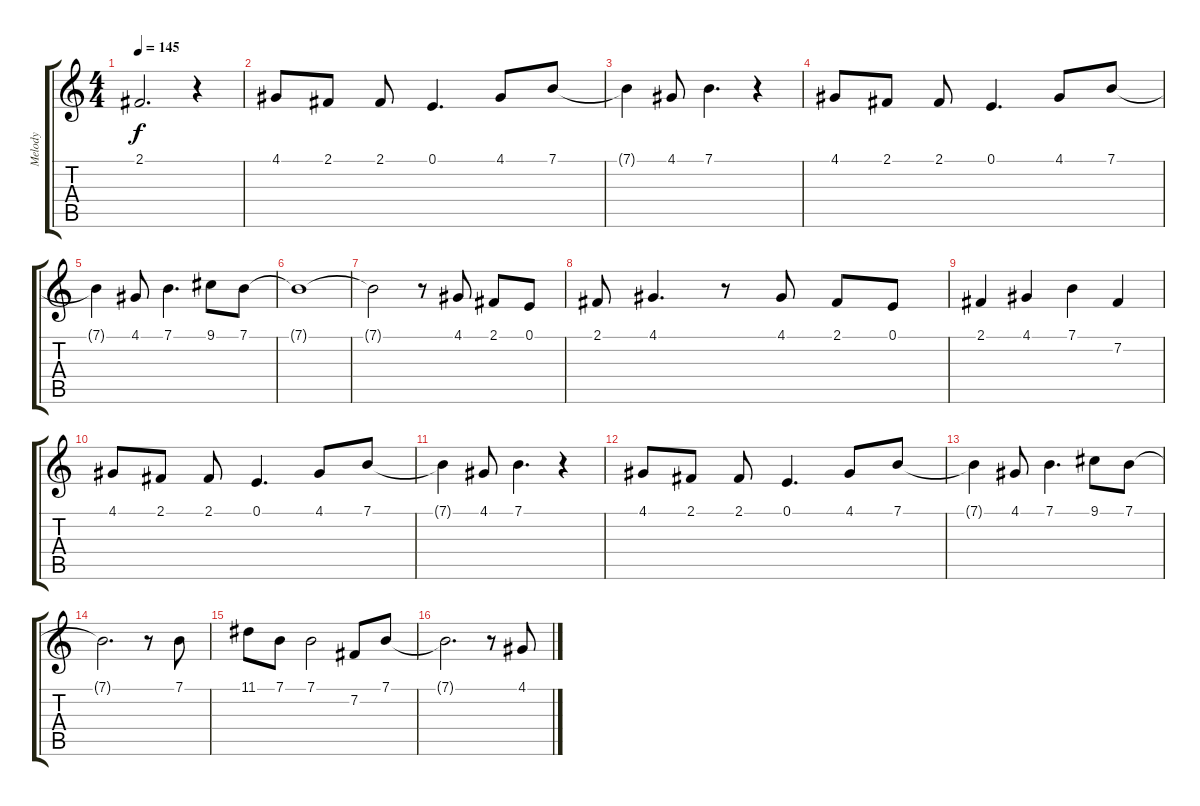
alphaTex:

\track ("Melody" "Melody") {instrument vibraphone}
\staff {score tabs}
\tuning (E4 B3 G3 D3 A2 E2) {hide}
\ts (4 4)
\tempo 145
\clef g2
\ks c
2.1.2{d dy f} r.4 |
4.1.8 2.1.8 2.1.8 0.1.4{d} 4.1.8 7.1.8 |
7.1{t}.4 4.1.8 7.1.4{d} r.4 |
4.1.8 2.1.8 2.1.8 0.1.4{d} 4.1.8 7.1.8 |
7.1{t}.4 4.1.8 7.1.4{d} 9.1.8 7.1.8 |
7.1{t}.1 |
7.1{t}.2 r.8 4.1.8 2.1.8 0.1.8 |
2.1.8 4.1.4{d} r.8 4.1.8 2.1.8 0.1.8 |
2.1.4 4.1.4 7.1.4 7.2.4 |
4.1.8 2.1.8 2.1.8 0.1.4{d} 4.1.8 7.1.8 |
7.1{t}.4 4.1.8 7.1.4{d} r.4 |
4.1.8 2.1.8 2.1.8 0.1.4{d} 4.1.8 7.1.8 |
7.1{t}.4 4.1.8 7.1.4{d} 9.1.8 7.1.8 |
7.1{t}.2{d} r.8 7.1.8 |
11.1.8 7.1.8 7.1.2 7.2.8 7.1.8 |
7.1{t}.2{d} r.8 4.1.8
